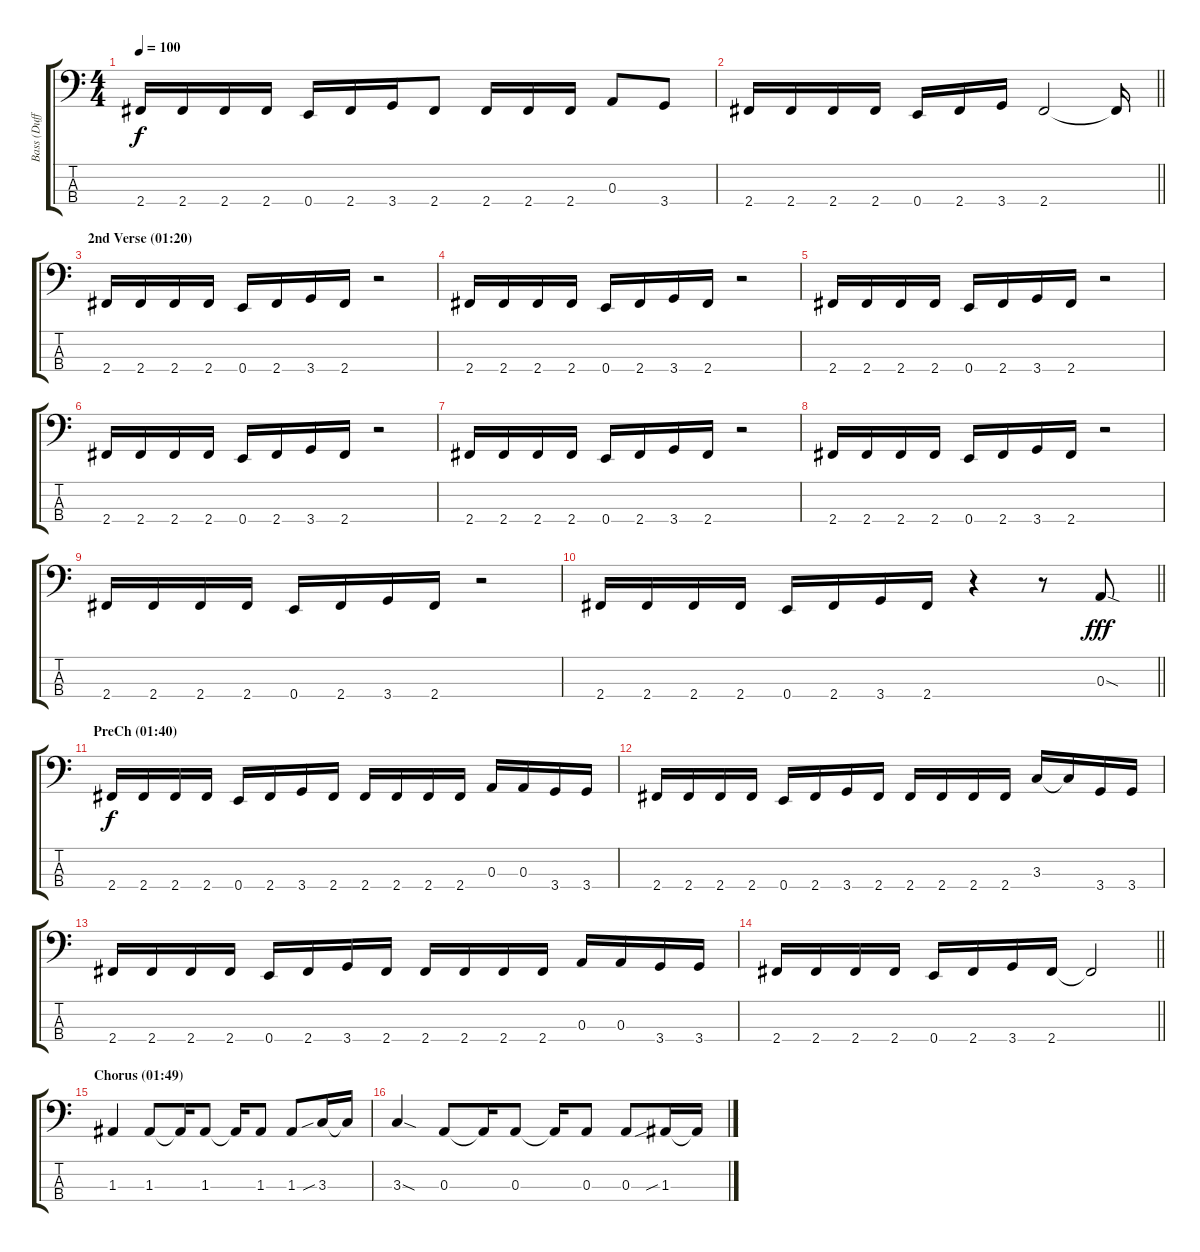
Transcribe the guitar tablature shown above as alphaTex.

\track ("Bass (Duff McKagan)" "Bass (Duff") {instrument electricbasspick}
\staff {score tabs}
\tuning (G2 D2 A1 E1) {hide}
\ts (4 4)
\tempo 100
\clef f4
\ks c
2.4.16{dy f} 2.4.16 2.4.16 2.4.16 0.4.16 2.4.16 3.4.16 2.4.8 2.4.16 2.4.16 2.4.16 0.3.8 3.4.8 |
\barLineRight lightlight
2.4.16 2.4.16 2.4.16 2.4.16 0.4.16 2.4.16 3.4.16 2.4.2 2.4{t}.16 |
\section ("" "2nd Verse (01:20)")
2.4.16 2.4.16 2.4.16 2.4.16 0.4.16 2.4.16 3.4.16 2.4.16 r.2 |
2.4.16 2.4.16 2.4.16 2.4.16 0.4.16 2.4.16 3.4.16 2.4.16 r.2 |
2.4.16 2.4.16 2.4.16 2.4.16 0.4.16 2.4.16 3.4.16 2.4.16 r.2 |
2.4.16 2.4.16 2.4.16 2.4.16 0.4.16 2.4.16 3.4.16 2.4.16 r.2 |
2.4.16 2.4.16 2.4.16 2.4.16 0.4.16 2.4.16 3.4.16 2.4.16 r.2 |
2.4.16 2.4.16 2.4.16 2.4.16 0.4.16 2.4.16 3.4.16 2.4.16 r.2 |
2.4.16 2.4.16 2.4.16 2.4.16 0.4.16 2.4.16 3.4.16 2.4.16 r.2 |
\barLineRight lightlight
2.4.16 2.4.16 2.4.16 2.4.16 0.4.16 2.4.16 3.4.16 2.4.16 r.4 r.8 0.3{sod}.8{dy fff} |
\section ("" "PreCh (01:40)")
2.4.16{dy f} 2.4.16 2.4.16 2.4.16 0.4.16 2.4.16 3.4.16 2.4.16 2.4.16 2.4.16 2.4.16 2.4.16 0.3.16 0.3.16 3.4.16 3.4.16 |
2.4.16 2.4.16 2.4.16 2.4.16 0.4.16 2.4.16 3.4.16 2.4.16 2.4.16 2.4.16 2.4.16 2.4.16 3.3.16 3.3{t}.16 3.4.16 3.4.16 |
2.4.16 2.4.16 2.4.16 2.4.16 0.4.16 2.4.16 3.4.16 2.4.16 2.4.16 2.4.16 2.4.16 2.4.16 0.3.16 0.3.16 3.4.16 3.4.16 |
\barLineRight lightlight
2.4.16 2.4.16 2.4.16 2.4.16 0.4.16 2.4.16 3.4.16 2.4.16 2.4{t}.2 |
\section ("" "Chorus (01:49)")
1.3.4 1.3.8 1.3{t}.16 1.3.8 1.3{t}.16 1.3.8 1.3.8 3.3{sib}.16 3.3{t}.16 |
3.3{sod}.4 0.3.8 0.3{t}.16 0.3.8 0.3{t}.16 0.3.8 0.3.8 1.3{sib}.16 1.3{t}.16
